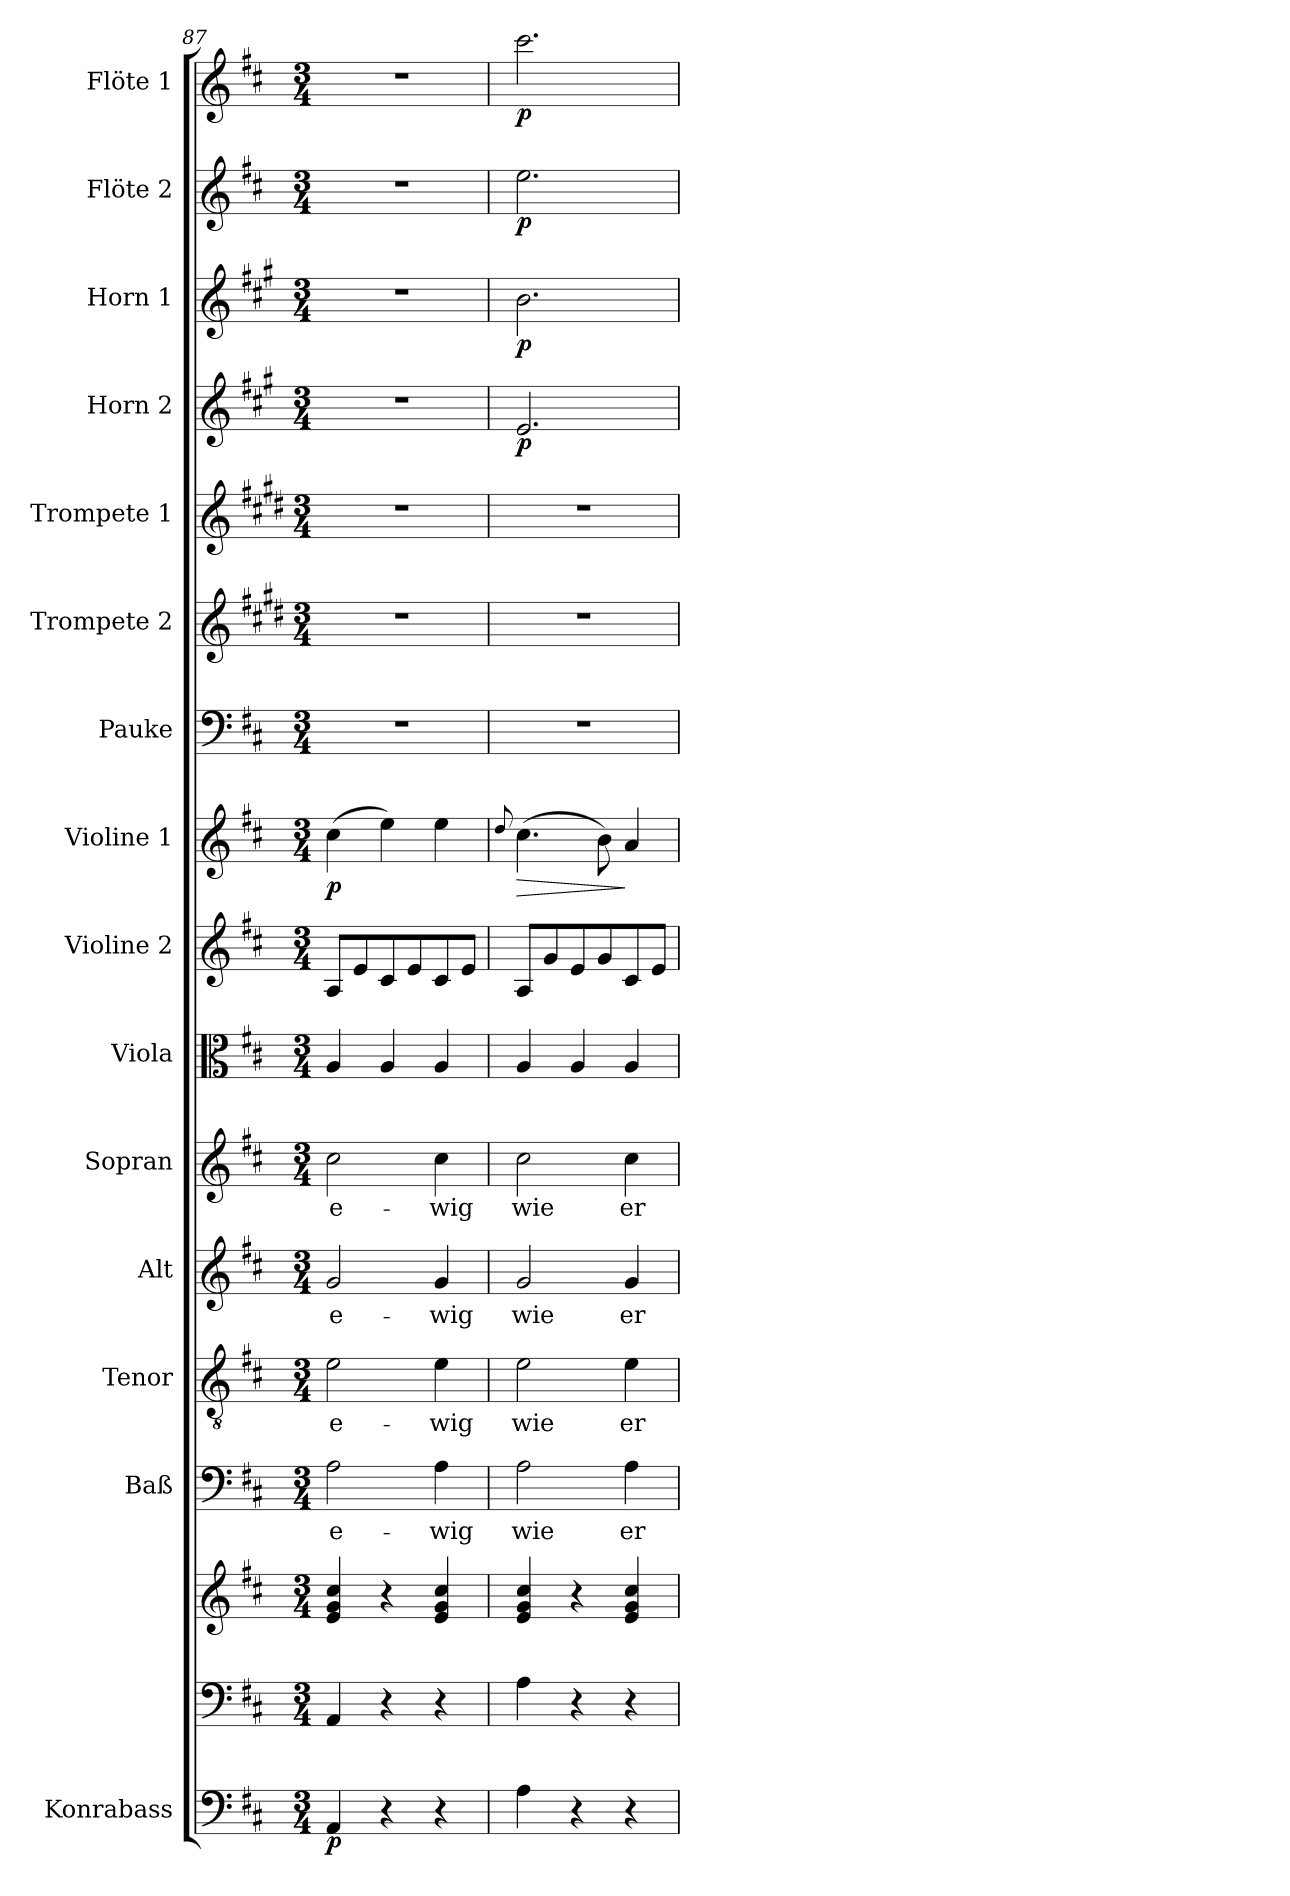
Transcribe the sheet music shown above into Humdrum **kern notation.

**kern	**dynam	**kern	**kern	**kern	**text	**kern	**text	**kern	**text	**kern	**text	**kern	**kern	**kern	**dynam	**kern	**kern	**kern	**kern	**dynam	**kern	**dynam	**kern	**dynam	**kern	**dynam
*part16	*part16	*part15	*part15	*part14	*part14	*part13	*part13	*part12	*part12	*part11	*part11	*part10	*part9	*part8	*part8	*part7	*part6	*part5	*part4	*part4	*part3	*part3	*part2	*part2	*part1	*part1
*staff17	*staff17	*staff16	*staff15	*staff14	*staff14	*staff13	*staff13	*staff12	*staff12	*staff11	*staff11	*staff10	*staff9	*staff8	*staff8	*staff7	*staff6	*staff5	*staff4	*staff4	*staff3	*staff3	*staff2	*staff2	*staff1	*staff1
*I"Konrabass	*	*	*	*I"Baß	*	*I"Tenor	*	*I"Alt	*	*I"Sopran	*	*I"Viola	*I"Violine 2	*I"Violine 1	*	*I"Pauke	*I"Trompete 2	*I"Trompete 1	*I"Horn 2	*	*I"Horn 1	*	*I"Flöte 2	*	*I"Flöte 1	*
*I'Kb.	*	*	*	*I'Baß	*	*I'Ten	*	*I'Alt	*	*I'Sop	*	*I'Vla.	*I'Vln. 2	*I'Vln. 1	*	*I'Pk.	*I'Trp. 2	*I'Trp. 1	*I'Hrn. 2	*	*I'Hrn. 1	*	*I'Fl. 2	*	*I'Fl. 1	*
*clefF4	*	*clefF4	*clefG2	*clefF4	*	*clefGv2	*	*clefG2	*	*clefG2	*	*clefC3	*clefG2	*clefG2	*	*clefF4	*clefG2	*clefG2	*clefG2	*	*clefG2	*	*clefG2	*	*clefG2	*
*ITrd7c12	*	*	*	*	*	*	*	*	*	*	*	*	*	*	*	*	*ITrd1c2	*ITrd1c2	*ITrd4c7	*	*ITrd4c7	*	*	*	*	*
*k[f#c#]	*	*k[f#c#]	*k[f#c#]	*k[f#c#]	*	*k[f#c#]	*	*k[f#c#]	*	*k[f#c#]	*	*k[f#c#]	*k[f#c#]	*k[f#c#]	*	*k[f#c#]	*k[f#c#]	*k[f#c#]	*k[f#c#]	*	*k[f#c#]	*	*k[f#c#]	*	*k[f#c#]	*
*D:	*	*D:	*D:	*D:	*	*D:	*	*D:	*	*D:	*	*D:	*D:	*D:	*	*D:	*D:	*D:	*D:	*	*D:	*	*D:	*	*D:	*
*M3/4	*	*M3/4	*M3/4	*M3/4	*	*M3/4	*	*M3/4	*	*M3/4	*	*M3/4	*M3/4	*M3/4	*	*M3/4	*M3/4	*M3/4	*M3/4	*	*M3/4	*	*M3/4	*	*M3/4	*
=87	=87	=87	=87	=87	=87	=87	=87	=87	=87	=87	=87	=87	=87	=87	=87	=87	=87	=87	=87	=87	=87	=87	=87	=87	=87	=87
!	!LO:DY:b	!	!	!	!LO:LY:b	!	!LO:LY:b	!	!LO:LY:b	!	!LO:LY:b	!	!	!	!LO:DY:b	!	!	!	!	!	!	!	!	!	!	!
4AAA/	p	4AA/	4e/ 4g/ 4cc#/	2A\	e-	2e\	e-	2g/	e-	2cc#\	e-	4A/	8A/L	(>4cc#\	p	2.r	2.r	2.r	2.r	.	2.r	.	2.r	.	2.r	.
.	.	.	.	.	.	.	.	.	.	.	.	.	8e/	.	.	.	.	.	.	.	.	.	.	.	.	.
4r	.	4r	4r	.	.	.	.	.	.	.	.	4A/	8c#/	4ee\)	.	.	.	.	.	.	.	.	.	.	.	.
.	.	.	.	.	.	.	.	.	.	.	.	.	8e/	.	.	.	.	.	.	.	.	.	.	.	.	.
!	!	!	!	!	!LO:LY:b	!	!LO:LY:b	!	!LO:LY:b	!	!LO:LY:b	!	!	!	!	!	!	!	!	!	!	!	!	!	!	!
4r	.	4r	4e/ 4g/ 4cc#/	4A\	-wig	4e\	-wig	4g/	-wig	4cc#\	-wig	4A/	8c#/	4ee\	.	.	.	.	.	.	.	.	.	.	.	.
.	.	.	.	.	.	.	.	.	.	.	.	.	8e/J	.	.	.	.	.	.	.	.	.	.	.	.	.
=88	=88	=88	=88	=88	=88	=88	=88	=88	=88	=88	=88	=88	=88	=88	=88	=88	=88	=88	=88	=88	=88	=88	=88	=88	=88	=88
.	.	.	.	.	.	.	.	.	.	.	.	.	.	8qqdd/	.	.	.	.	.	.	.	.	.	.	.	.
!	!	!	!	!	!LO:LY:b	!	!LO:LY:b	!	!LO:LY:b	!	!LO:LY:b	!	!	!	!LO:HP:b	!	!	!	!	!LO:DY:b	!	!LO:DY:b	!	!LO:DY:b	!	!LO:DY:b
4AA\	.	4A\	4e/ 4g/ 4cc#/	2A\	wie	2e\	wie	2g/	wie	2cc#\	wie	4A/	8A/L	(>4.cc#\	>	2.r	2.r	2.r	2.A/	p	2.e\	p	2.ee\	p	2.ccc#\	p
.	.	.	.	.	.	.	.	.	.	.	.	.	8g/	.	.	.	.	.	.	.	.	.	.	.	.	.
4r	.	4r	4r	.	.	.	.	.	.	.	.	4A/	8e/	.	.	.	.	.	.	.	.	.	.	.	.	.
.	.	.	.	.	.	.	.	.	.	.	.	.	8g/	8b\)	.	.	.	.	.	.	.	.	.	.	.	.
!	!	!	!	!	!LO:LY:b	!	!LO:LY:b	!	!LO:LY:b	!	!LO:LY:b	!	!	!	!	!	!	!	!	!	!	!	!	!	!	!
4r	.	4r	4e/ 4g/ 4cc#/	4A\	er	4e\	er	4g/	er	4cc#\	er	4A/	8c#/	4a/	]	.	.	.	.	.	.	.	.	.	.	.
.	.	.	.	.	.	.	.	.	.	.	.	.	8e/J	.	.	.	.	.	.	.	.	.	.	.	.	.
=	=	=	=	=	=	=	=	=	=	=	=	=	=	=	=	=	=	=	=	=	=	=	=	=	=	=
*-	*-	*-	*-	*-	*-	*-	*-	*-	*-	*-	*-	*-	*-	*-	*-	*-	*-	*-	*-	*-	*-	*-	*-	*-	*-	*-
